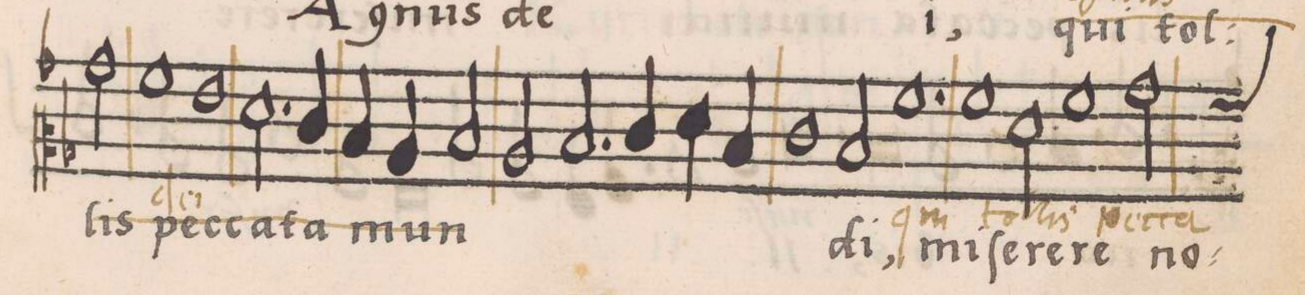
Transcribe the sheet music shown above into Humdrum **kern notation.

**kern	**text	**text
*I"TENOR	*	*
*clefC2	*	*
*k[b-]	*	*
*met(C|)	*	*
*M2/1	*	*
2b-\	-lis	.
=8-	=8-	=8-
1a	pec-	de-
1g	.	-i
=9-	=9-	=9-
2.f\	-ca-	.
4e/	-ta	.
4d/	mun-	.
4c/	.	.
2d/	.	.
=10-	=10-	=10-
2c/	.	.
2.d/	.	.
4e/	.	.
4f\	.	.
4d/	.	.
=11-	=11-	=11-
1e	.	.
2d/	-di,	.
1.a\	mi-	qui
=12-	=12-	=12-
1a	-ſe-	tol-
=13-	=13-	=13-
2f\	-re-	-lis
1a	-re	pec-
*custos:a	*	*
2b-\	no-	-ca
=14-	=14-	=14-
*-	*-	*-
